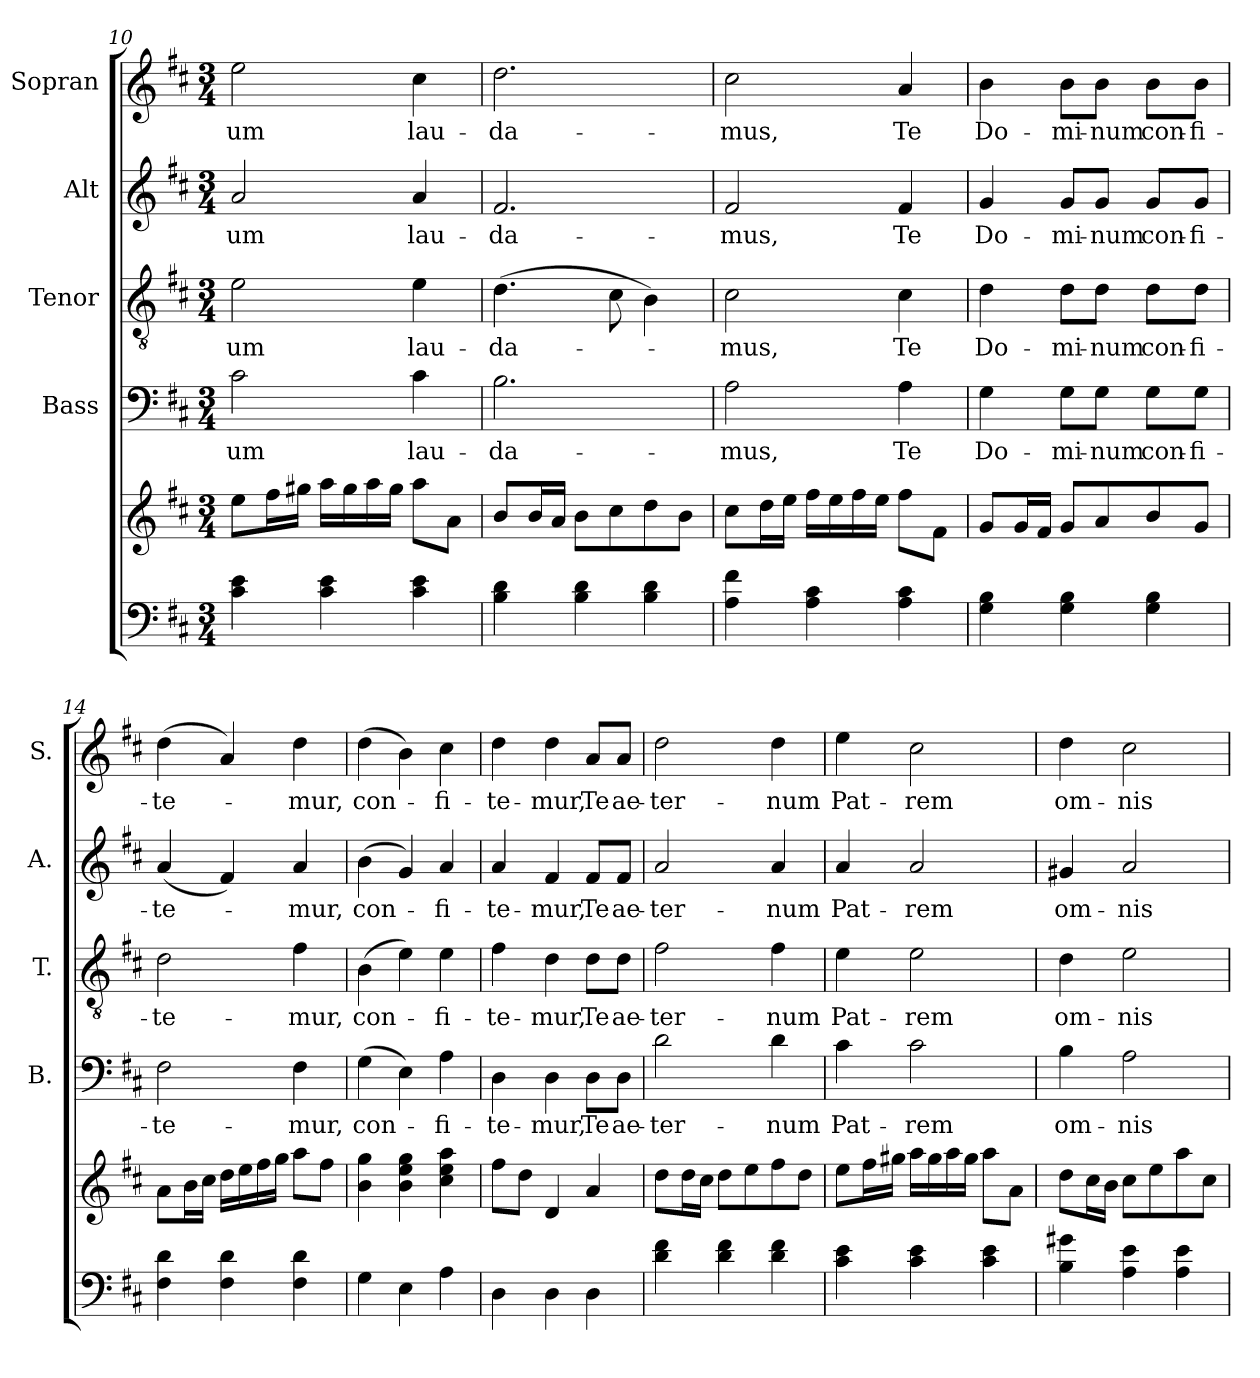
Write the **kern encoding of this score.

**kern	**kern	**kern	**text	**kern	**text	**kern	**text	**kern	**text
*part5	*part5	*part4	*part4	*part3	*part3	*part2	*part2	*part1	*part1
*staff6	*staff5	*staff4	*staff4	*staff3	*staff3	*staff2	*staff2	*staff1	*staff1
*	*	*I"Bass	*	*I"Tenor	*	*I"Alt	*	*I"Sopran	*
*	*	*I'B.	*	*I'T.	*	*I'A.	*	*I'S.	*
*clefF4	*clefG2	*clefF4	*	*clefGv2	*	*clefG2	*	*clefG2	*
*k[f#c#]	*k[f#c#]	*k[f#c#]	*	*k[f#c#]	*	*k[f#c#]	*	*k[f#c#]	*
*D:	*D:	*D:	*	*D:	*	*D:	*	*D:	*
*M3/4	*M3/4	*M3/4	*	*M3/4	*	*M3/4	*	*M3/4	*
=10	=10	=10	=10	=10	=10	=10	=10	=10	=10
!	!	!	!LO:LY:b	!	!LO:LY:b	!	!LO:LY:b	!	!LO:LY:b
4c#\ 4e\	8ee\L	2c#\	-um	2e\	-um	2a/	-um	2ee\	-um
.	16ff#\L	.	.	.	.	.	.	.	.
.	16gg#X\JJ	.	.	.	.	.	.	.	.
4c#\ 4e\	16aa\LL	.	.	.	.	.	.	.	.
.	16gg#\	.	.	.	.	.	.	.	.
.	16aa\	.	.	.	.	.	.	.	.
.	16gg#\JJ	.	.	.	.	.	.	.	.
!	!	!	!LO:LY:b	!	!LO:LY:b	!	!LO:LY:b	!	!LO:LY:b
4c#\ 4e\	8aa\L	4c#\	lau-	4e\	lau-	4a/	lau-	4cc#\	lau-
.	8a\J	.	.	.	.	.	.	.	.
=11	=11	=11	=11	=11	=11	=11	=11	=11	=11
!	!	!	!LO:LY:b	!	!LO:LY:b	!	!LO:LY:b	!	!LO:LY:b
4B\ 4d\	8b/L	2.B\	-da-	(>4.d\	-da-	2.f#/	-da-	2.dd\	-da-
.	16b/L	.	.	.	.	.	.	.	.
.	16a/JJ	.	.	.	.	.	.	.	.
4B\ 4d\	8b\L	.	.	.	.	.	.	.	.
.	8cc#\	.	.	8c#\	.	.	.	.	.
4B\ 4d\	8dd\	.	.	4B\)	.	.	.	.	.
.	8b\J	.	.	.	.	.	.	.	.
!!LO:PB:g=z
=12	=12	=12	=12	=12	=12	=12	=12	=12	=12
!	!	!	!LO:LY:b	!	!LO:LY:b	!	!LO:LY:b	!	!LO:LY:b
4A\ 4f#\	8cc#\L	2A\	-mus,	2c#\	-mus,	2f#/	-mus,	2cc#\	-mus,
.	16dd\L	.	.	.	.	.	.	.	.
.	16ee\JJ	.	.	.	.	.	.	.	.
4A\ 4c#\	16ff#\LL	.	.	.	.	.	.	.	.
.	16ee\	.	.	.	.	.	.	.	.
.	16ff#\	.	.	.	.	.	.	.	.
.	16ee\JJ	.	.	.	.	.	.	.	.
!	!	!	!LO:LY:b	!	!LO:LY:b	!	!LO:LY:b	!	!LO:LY:b
4A\ 4c#\	8ff#\L	4A\	Te	4c#\	Te	4f#/	Te	4a/	Te
.	8f#\J	.	.	.	.	.	.	.	.
=13	=13	=13	=13	=13	=13	=13	=13	=13	=13
!	!	!	!LO:LY:b	!	!LO:LY:b	!	!LO:LY:b	!	!LO:LY:b
4G\ 4B\	8g/L	4G\	Do-	4d\	Do-	4g/	Do-	4b\	Do-
.	16g/L	.	.	.	.	.	.	.	.
.	16f#/JJ	.	.	.	.	.	.	.	.
!	!	!	!LO:LY:b	!	!LO:LY:b	!	!LO:LY:b	!	!LO:LY:b
4G\ 4B\	8g/L	8G\L	-mi-	8d\L	-mi-	8g/L	-mi-	8b\L	-mi-
!	!	!	!LO:LY:b	!	!LO:LY:b	!	!LO:LY:b	!	!LO:LY:b
.	8a/	8G\J	-num	8d\J	-num	8g/J	-num	8b\J	-num
!	!	!	!LO:LY:b	!	!LO:LY:b	!	!LO:LY:b	!	!LO:LY:b
4G\ 4B\	8b/	8G\L	con-	8d\L	con-	8g/L	con-	8b\L	con-
!	!	!	!LO:LY:b	!	!LO:LY:b	!	!LO:LY:b	!	!LO:LY:b
.	8g/J	8G\J	-fi-	8d\J	-fi-	8g/J	-fi-	8b\J	-fi-
=14	=14	=14	=14	=14	=14	=14	=14	=14	=14
!	!	!	!LO:LY:b	!	!LO:LY:b	!	!LO:LY:b	!	!LO:LY:b
4F#\ 4d\	8a\L	2F#\	-te-	2d\	-te-	(<4a/	-te-	(>4dd\	-te-
.	16b\L	.	.	.	.	.	.	.	.
.	16cc#\JJ	.	.	.	.	.	.	.	.
4F#\ 4d\	16dd\LL	.	.	.	.	4f#/)	.	4a/)	.
.	16ee\	.	.	.	.	.	.	.	.
.	16ff#\	.	.	.	.	.	.	.	.
.	16gg\JJ	.	.	.	.	.	.	.	.
!	!	!	!LO:LY:b	!	!LO:LY:b	!	!LO:LY:b	!	!LO:LY:b
4F#\ 4d\	8aa\L	4F#\	-mur,	4f#\	-mur,	4a/	-mur,	4dd\	-mur,
.	8ff#\J	.	.	.	.	.	.	.	.
=15	=15	=15	=15	=15	=15	=15	=15	=15	=15
!	!	!	!LO:LY:b	!	!LO:LY:b	!	!LO:LY:b	!	!LO:LY:b
4G\	4b\ 4gg\	(>4G\	con-	(>4B\	con-	(>4b\	con-	(>4dd\	con-
4E\	4b\ 4ee\ 4gg\	4E\)	.	4e\)	.	4g/)	.	4b\)	.
!	!	!	!LO:LY:b	!	!LO:LY:b	!	!LO:LY:b	!	!LO:LY:b
4A\	4cc#\ 4ee\ 4aa\	4A\	-fi-	4e\	-fi-	4a/	-fi-	4cc#\	-fi-
=16	=16	=16	=16	=16	=16	=16	=16	=16	=16
!	!	!	!LO:LY:b	!	!LO:LY:b	!	!LO:LY:b	!	!LO:LY:b
4D\	8ff#\L	4D\	-te-	4f#\	-te-	4a/	-te-	4dd\	-te-
.	8dd\J	.	.	.	.	.	.	.	.
!	!	!	!LO:LY:b	!	!LO:LY:b	!	!LO:LY:b	!	!LO:LY:b
4D\	4d/	4D\	-mur,	4d\	-mur,	4f#/	-mur,	4dd\	-mur,
!	!	!	!LO:LY:b	!	!LO:LY:b	!	!LO:LY:b	!	!LO:LY:b
4D\	4a/	8D\L	Te	8d\L	Te	8f#/L	Te	8a/L	Te
!	!	!	!LO:LY:b	!	!LO:LY:b	!	!LO:LY:b	!	!LO:LY:b
.	.	8D\J	ae-	8d\J	ae-	8f#/J	ae-	8a/J	ae-
=17	=17	=17	=17	=17	=17	=17	=17	=17	=17
!	!	!	!LO:LY:b	!	!LO:LY:b	!	!LO:LY:b	!	!LO:LY:b
4d\ 4f#\	8dd\L	2d\	-ter-	2f#\	-ter-	2a/	-ter-	2dd\	-ter-
.	16dd\L	.	.	.	.	.	.	.	.
.	16cc#\JJ	.	.	.	.	.	.	.	.
4d\ 4f#\	8dd\L	.	.	.	.	.	.	.	.
.	8ee\	.	.	.	.	.	.	.	.
!	!	!	!LO:LY:b	!	!LO:LY:b	!	!LO:LY:b	!	!LO:LY:b
4d\ 4f#\	8ff#\	4d\	-num	4f#\	-num	4a/	-num	4dd\	-num
.	8dd\J	.	.	.	.	.	.	.	.
!!LO:LB:g=z
=18	=18	=18	=18	=18	=18	=18	=18	=18	=18
!	!	!	!LO:LY:b	!	!LO:LY:b	!	!LO:LY:b	!	!LO:LY:b
4c#\ 4e\	8ee\L	4c#\	Pat-	4e\	Pat-	4a/	Pat-	4ee\	Pat-
.	16ff#\L	.	.	.	.	.	.	.	.
.	16gg#X\JJ	.	.	.	.	.	.	.	.
!	!	!	!LO:LY:b	!	!LO:LY:b	!	!LO:LY:b	!	!LO:LY:b
4c#\ 4e\	16aa\LL	2c#\	-rem	2e\	-rem	2a/	-rem	2cc#\	-rem
.	16gg#\	.	.	.	.	.	.	.	.
.	16aa\	.	.	.	.	.	.	.	.
.	16gg#\JJ	.	.	.	.	.	.	.	.
4c#\ 4e\	8aa\L	.	.	.	.	.	.	.	.
.	8a\J	.	.	.	.	.	.	.	.
=19	=19	=19	=19	=19	=19	=19	=19	=19	=19
!	!	!	!LO:LY:b	!	!LO:LY:b	!	!LO:LY:b	!	!LO:LY:b
4B\ 4g#X\	8dd\L	4B\	om-	4d\	om-	4g#X/	om-	4dd\	om-
.	16cc#\L	.	.	.	.	.	.	.	.
.	16b\JJ	.	.	.	.	.	.	.	.
!	!	!	!LO:LY:b	!	!LO:LY:b	!	!LO:LY:b	!	!LO:LY:b
4A\ 4e\	8cc#\L	2A\	-nis	2e\	-nis	2a/	-nis	2cc#\	-nis
.	8ee\	.	.	.	.	.	.	.	.
4A\ 4e\	8aa\	.	.	.	.	.	.	.	.
.	8cc#\J	.	.	.	.	.	.	.	.
=	=	=	=	=	=	=	=	=	=
*-	*-	*-	*-	*-	*-	*-	*-	*-	*-
